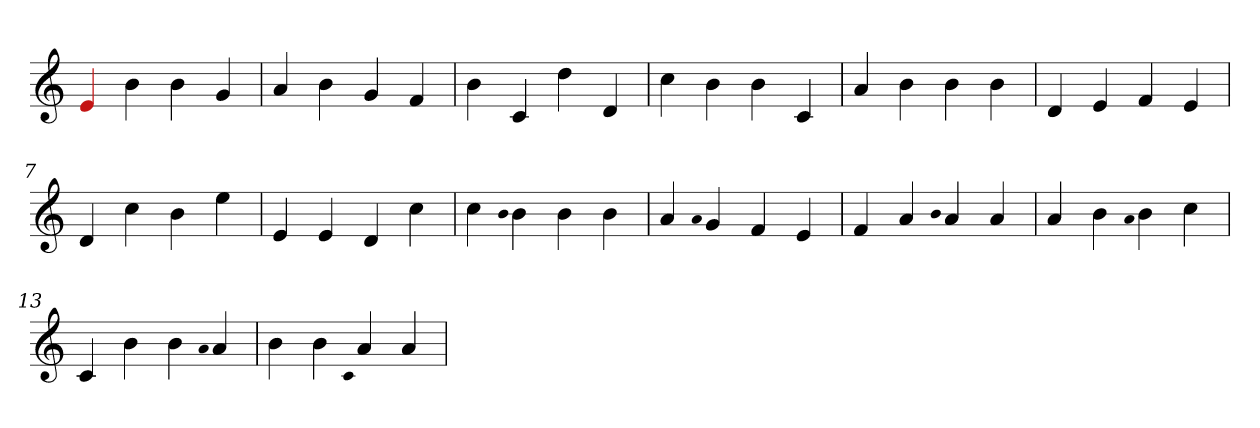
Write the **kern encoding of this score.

**kern
*part1
*staff1
*clefG2
=1
4Re
4b
4b
4g
=2
4a
4b
4g
4f
=3
4b
4c
4dd
4d
=4
4cc
4b
4b
4c
=5
4a
4b
4b
4b
=6
4d
4e
4f
4e
=7
4d
4cc
4b
4ee
=8
4e
4e
4d
4cc
=9
4cc
qqb
4b
4b
4b
=10
4a
qqa
4g
4f
4e
=11
4f
4a
qqb
4a
4a
=12
4a
4b
qqa
4b
4cc
=13
4c
4b
4b
qqa
4a
=14
4b
4b
qqc
4a
4a
=
*-
